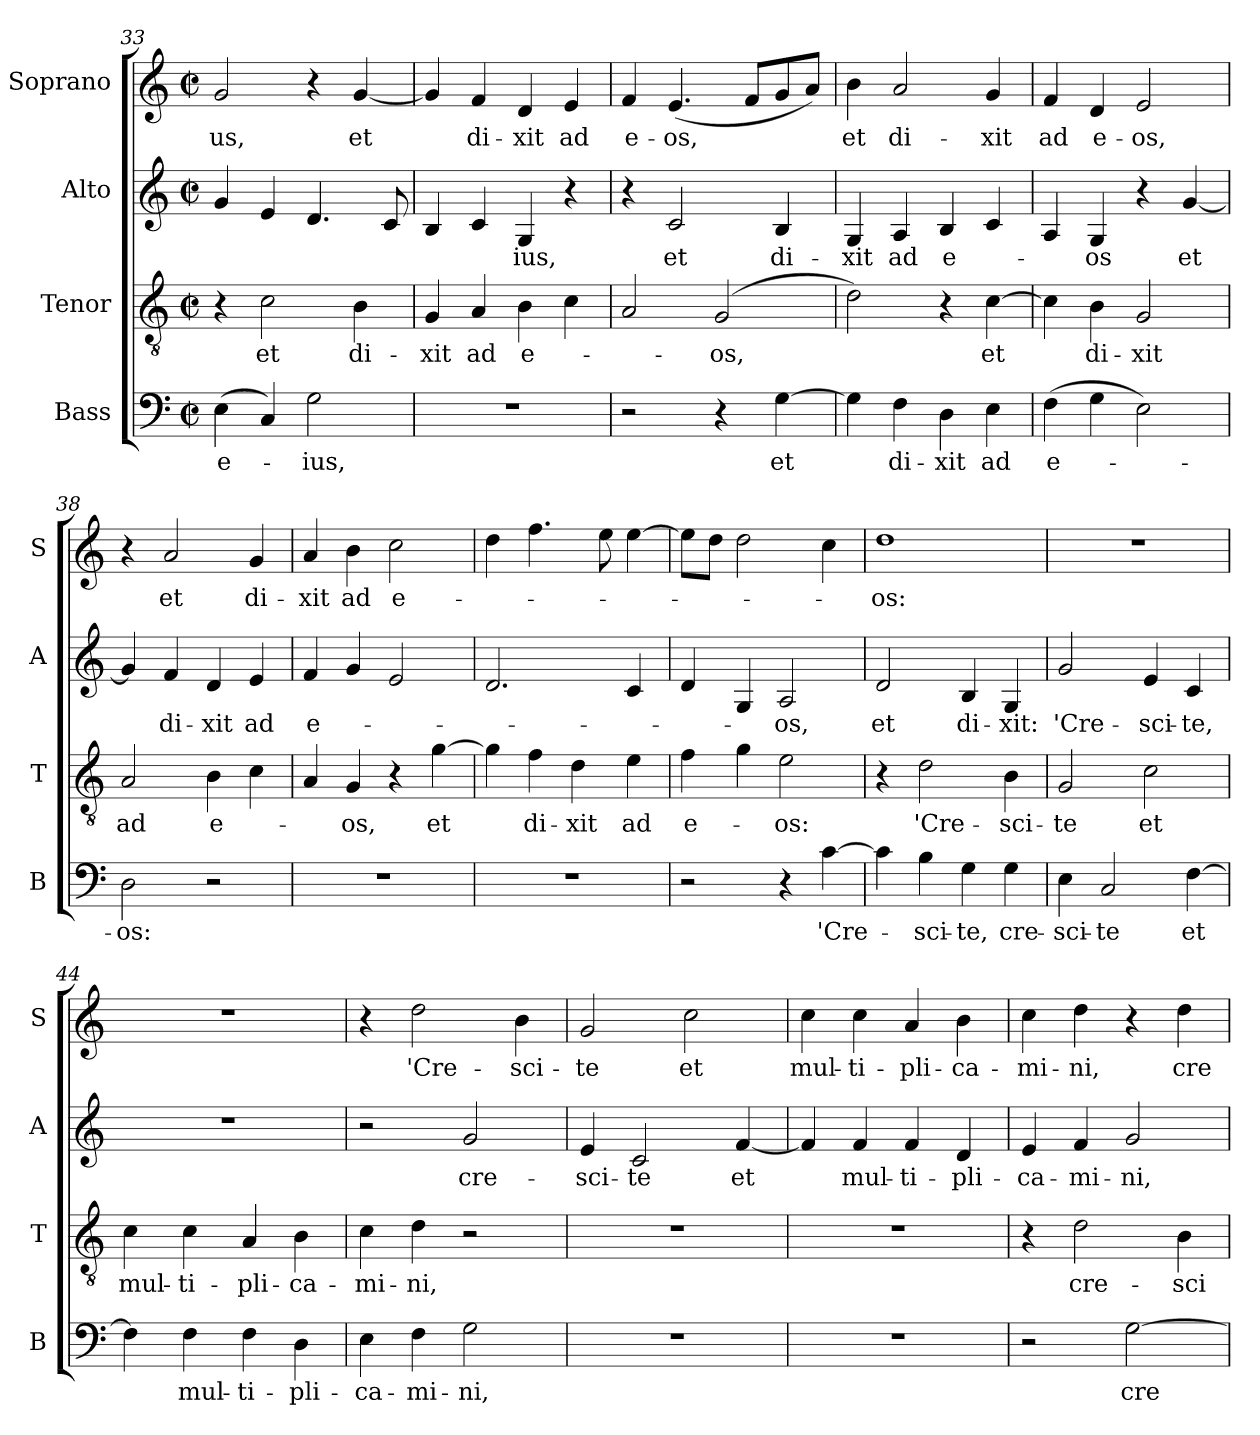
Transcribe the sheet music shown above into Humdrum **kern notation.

**kern	**text	**kern	**text	**kern	**text	**kern	**text
*part4	*part4	*part3	*part3	*part2	*part2	*part1	*part1
*staff4	*staff4	*staff3	*staff3	*staff2	*staff2	*staff1	*staff1
*I"Bass	*	*I"Tenor	*	*I"Alto	*	*I"Soprano	*
*I'B	*	*I'T	*	*I'A	*	*I'S	*
*clefF4	*	*clefGv2	*	*clefG2	*	*clefG2	*
*k[]	*	*k[]	*	*k[]	*	*k[]	*
*C:	*	*C:	*	*C:	*	*C:	*
*M2/2	*	*M2/2	*	*M2/2	*	*M2/2	*
*met(c|)	*	*met(c|)	*	*met(c|)	*	*met(c|)	*
=33	=33	=33	=33	=33	=33	=33	=33
(4E\	e-	4r	.	4g/	.	2g/	-us,
4C/)	.	2c\	et	4e/	.	.	.
2G\	-ius,	.	.	4.d/	.	4r	.
.	.	4B\	di-	.	.	[4g/	et
.	.	.	.	8c/	.	.	.
=34	=34	=34	=34	=34	=34	=34	=34
1r	.	4G/	-xit	4B/	.	4g/]	.
.	.	4A/	ad	4c/	.	4f/	di-
.	.	4B\	e-	4G/	-ius,	4d/	-xit
.	.	4c\	.	4r	.	4e/	ad
=35	=35	=35	=35	=35	=35	=35	=35
2r	.	2A/	.	4r	.	4f/	e-
.	.	.	.	2c/	et	(4.e/	-os,
4r	.	(2G/	-os,	.	.	.	.
.	.	.	.	.	.	8f/L	.
[4G\	et	.	.	4B/	di-	8g/	.
.	.	.	.	.	.	8a/J)	.
=36	=36	=36	=36	=36	=36	=36	=36
4G\]	.	2d\)	.	4G/	-xit	4b\	et
4F\	di-	.	.	4A/	ad	2a/	di-
4D\	-xit	4r	.	4B/	e-	.	.
4E\	ad	[4c\	et	4c/	.	4g/	-xit
!!LO:LB:g=z
=37	=37	=37	=37	=37	=37	=37	=37
(4F\	e-	4c\]	.	4A/	.	4f/	ad
4G\	.	4B\	di-	4G/	-os	4d/	e-
2E\)	.	2G/	-xit	4r	.	2e/	-os,
.	.	.	.	[4g/	et	.	.
=38	=38	=38	=38	=38	=38	=38	=38
2D\	-os:	2A/	ad	4g/]	.	4r	.
.	.	.	.	4f/	di-	2a/	et
2r	.	4B\	e-	4d/	-xit	.	.
.	.	4c\	.	4e/	ad	4g/	di-
=39	=39	=39	=39	=39	=39	=39	=39
1r	.	4A/	.	4f/	e-	4a/	-xit
.	.	4G/	-os,	4g/	.	4b\	ad
.	.	4r	.	2e/	.	2cc\	e-
.	.	[4g\	et	.	.	.	.
=40	=40	=40	=40	=40	=40	=40	=40
1r	.	4g\]	.	2.d/	.	4dd\	.
.	.	4f\	di-	.	.	4.ff\	.
.	.	4d\	-xit	.	.	.	.
.	.	.	.	.	.	8ee\	.
.	.	4e\	ad	4c/	.	[4ee\	.
=41	=41	=41	=41	=41	=41	=41	=41
2r	.	4f\	e-	4d/	.	8ee\L]	.
.	.	.	.	.	.	8dd\J	.
.	.	4g\	.	4G/	.	2dd\	.
4r	.	2e\	-os:	2A/	-os,	.	.
[4c\	'Cre-	.	.	.	.	4cc\	.
!!LO:PB:g=z
=42	=42	=42	=42	=42	=42	=42	=42
4c\]	.	4r	.	2d/	et	1dd	-os:
4B\	-sci-	2d\	'Cre-	.	.	.	.
4G\	-te,	.	.	4B/	di-	.	.
4G\	cre-	4B\	-sci-	4G/	-xit:	.	.
=43	=43	=43	=43	=43	=43	=43	=43
4E\	-sci-	2G/	-te	2g/	'Cre-	1r	.
2C/	-te	.	.	.	.	.	.
.	.	2c\	et	4e/	-sci-	.	.
[4F\	et	.	.	4c/	-te,	.	.
=44	=44	=44	=44	=44	=44	=44	=44
4F\]	.	4c\	mul-	1r	.	1r	.
4F\	mul-	4c\	-ti-	.	.	.	.
4F\	-ti-	4A/	-pli-	.	.	.	.
4D\	-pli-	4B\	-ca-	.	.	.	.
=45	=45	=45	=45	=45	=45	=45	=45
4E\	-ca-	4c\	-mi-	2r	.	4r	.
4F\	-mi-	4d\	-ni,	.	.	2dd\	'Cre-
2G\	-ni,	2r	.	2g/	cre-	.	.
.	.	.	.	.	.	4b\	-sci-
=46	=46	=46	=46	=46	=46	=46	=46
1r	.	1r	.	4e/	-sci-	2g/	-te
.	.	.	.	2c/	-te	.	.
.	.	.	.	.	.	2cc\	et
.	.	.	.	[4f/	et	.	.
=47	=47	=47	=47	=47	=47	=47	=47
1r	.	1r	.	4f/]	.	4cc\	mul-
.	.	.	.	4f/	mul-	4cc\	-ti-
.	.	.	.	4f/	-ti-	4a/	-pli-
.	.	.	.	4d/	-pli-	4b\	-ca-
!!LO:LB:g=z
=48	=48	=48	=48	=48	=48	=48	=48
2r	.	4r	.	4e/	-ca-	4cc\	-mi-
.	.	2d\	cre-	4f/	-mi-	4dd\	-ni,
[2G\	cre-	.	.	2g/	-ni,	4r	.
.	.	4B\	-sci-	.	.	4dd\	cre-
=	=	=	=	=	=	=	=
*-	*-	*-	*-	*-	*-	*-	*-
